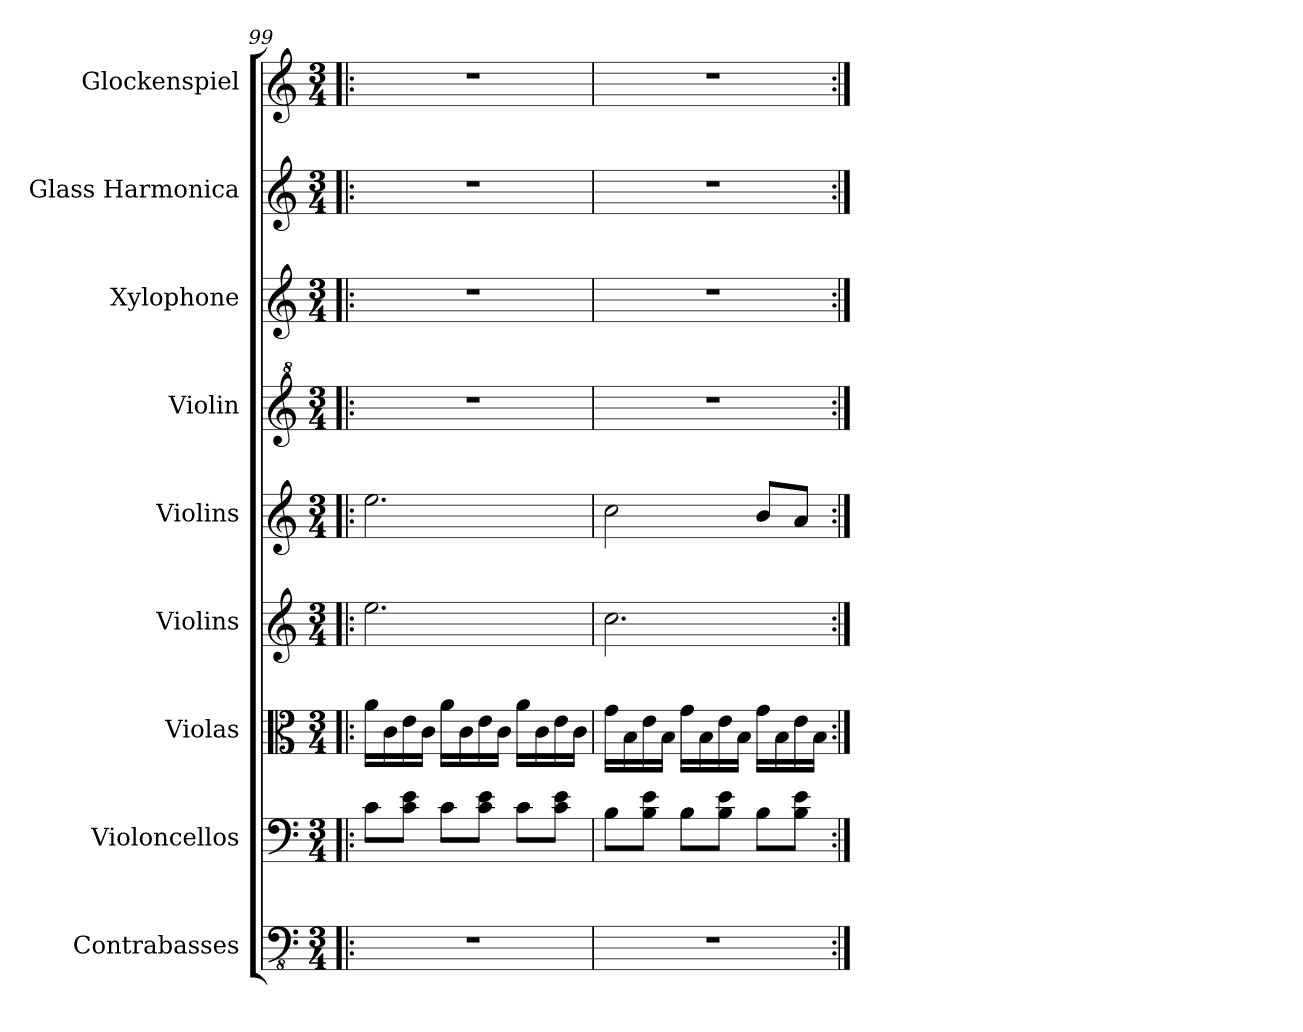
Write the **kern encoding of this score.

**kern	**kern	**kern	**kern	**kern	**kern	**kern	**kern	**kern
*part9	*part8	*part7	*part6	*part5	*part4	*part3	*part2	*part1
*staff9	*staff8	*staff7	*staff6	*staff5	*staff4	*staff3	*staff2	*staff1
*I"Contrabasses	*I"Violoncellos	*I"Violas	*I"Violins	*I"Violins	*I"Violin	*I"Xylophone	*I"Glass Harmonica	*I"Glockenspiel
*I'Cbs.	*I'Vcs.	*I'Vlas.	*I'Vlns.	*I'Vlns.	*I'Vln.	*I'Xyl.	*I'Gla. Har.	*I'Glk.
!!LO:PB:g=z
*clefFv4	*clefF4	*clefC3	*clefG2	*clefG2	*clefG^2	*clefG2	*clefG2	*clefG2
*	*	*	*	*	*	*ITrd-7c-12	*	*ITrd-14c-24
*k[]	*k[]	*k[]	*k[]	*k[]	*k[]	*k[]	*k[]	*k[]
*M3/4	*M3/4	*M3/4	*M3/4	*M3/4	*M3/4	*M3/4	*M3/4	*M3/4
=99!|:	=99!|:	=99!|:	=99!|:	=99!|:	=99!|:	=99!|:	=99!|:	=99!|:
2.r	8c\L	16a\LL	2.ee\	2.ee\	2.r	2.r	2.r	2.r
.	.	16c\	.	.	.	.	.	.
.	8c\ 8e\J	16e\	.	.	.	.	.	.
.	.	16c\JJ	.	.	.	.	.	.
.	8c\L	16a\LL	.	.	.	.	.	.
.	.	16c\	.	.	.	.	.	.
.	8c\ 8e\J	16e\	.	.	.	.	.	.
.	.	16c\JJ	.	.	.	.	.	.
.	8c\L	16a\LL	.	.	.	.	.	.
.	.	16c\	.	.	.	.	.	.
.	8c\ 8e\J	16e\	.	.	.	.	.	.
.	.	16c\JJ	.	.	.	.	.	.
=100	=100	=100	=100	=100	=100	=100	=100	=100
2.r	8B\L	16g\LL	2.cc\	2cc\	2.r	2.r	2.r	2.r
.	.	16B\	.	.	.	.	.	.
.	8B\ 8e\J	16e\	.	.	.	.	.	.
.	.	16B\JJ	.	.	.	.	.	.
.	8B\L	16g\LL	.	.	.	.	.	.
.	.	16B\	.	.	.	.	.	.
.	8B\ 8e\J	16e\	.	.	.	.	.	.
.	.	16B\JJ	.	.	.	.	.	.
.	8B\L	16g\LL	.	8b/L	.	.	.	.
.	.	16B\	.	.	.	.	.	.
.	8B\ 8e\J	16e\	.	8a/J	.	.	.	.
.	.	16B\JJ	.	.	.	.	.	.
=:|!	=:|!	=:|!	=:|!	=:|!	=:|!	=:|!	=:|!	=:|!
*-	*-	*-	*-	*-	*-	*-	*-	*-
